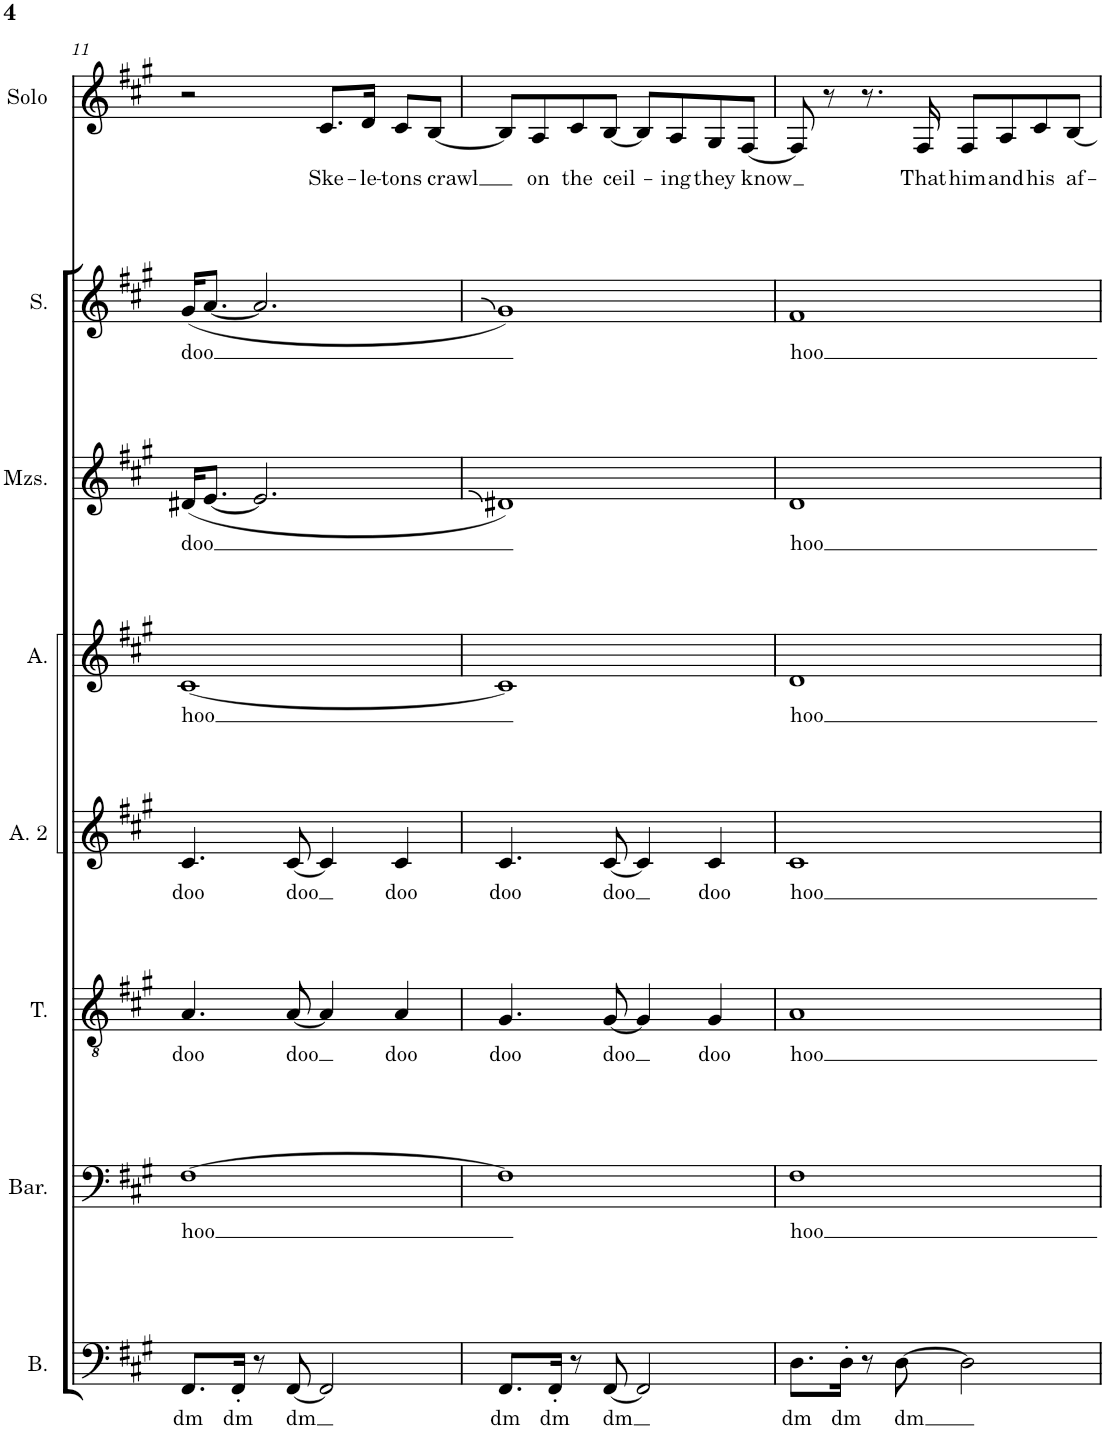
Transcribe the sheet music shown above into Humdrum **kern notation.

**kern	**text	**kern	**text	**kern	**text	**kern	**text	**kern	**text	**kern	**text	**kern	**text	**kern	**text
*part8	*part8	*part7	*part7	*part6	*part6	*part5	*part5	*part4	*part4	*part3	*part3	*part2	*part2	*part1	*part1
*staff8	*staff8	*staff7	*staff7	*staff6	*staff6	*staff5	*staff5	*staff4	*staff4	*staff3	*staff3	*staff2	*staff2	*staff1	*staff1
*I"Bass	*	*I"Baritone	*	*I"Tenor	*	*I"Alto 2	*	*I"Alto	*	*I"Mezzo-soprano	*	*I"Soprano	*	*I"Solo	*
*I'B.	*	*I'Bar.	*	*I'T.	*	*I'A. 2	*	*I'A.	*	*I'Mzs.	*	*I'S.	*	*I'Solo	*
!!LO:PB:g=z
*clefF4	*	*clefF4	*	*clefGv2	*	*clefG2	*	*clefG2	*	*clefG2	*	*clefG2	*	*clefG2	*
*k[f#c#g#]	*	*k[f#c#g#]	*	*k[f#c#g#]	*	*k[f#c#g#]	*	*k[f#c#g#]	*	*k[f#c#g#]	*	*k[f#c#g#]	*	*k[f#c#g#]	*
*M4/4	*	*M4/4	*	*M4/4	*	*M4/4	*	*M4/4	*	*M4/4	*	*M4/4	*	*M4/4	*
=11	=11	=11	=11	=11	=11	=11	=11	=11	=11	=11	=11	=11	=11	=11	=11
!	!LO:LY:b	!	!LO:LY:b	!	!LO:LY:b	!	!LO:LY:b	!	!LO:LY:b	!	!LO:LY:b	!	!LO:LY:b	!	!
8.FF#/L	dm	[1F#	hoo	4.A/	doo	4.c#/	doo	[1c#	hoo	(16d#X/KL	doo	(16g#/KL	doo	2r	.
.	.	.	.	.	.	.	.	.	.	[8.e/J	.	[8.a/J	.	.	.
!	!LO:LY:b	!	!	!	!	!	!	!	!	!	!	!	!	!	!
16FF#'/Jk	dm	.	.	.	.	.	.	.	.	.	.	.	.	.	.
8r	.	.	.	.	.	.	.	.	.	2.e/]	.	2.a/]	.	.	.
!	!LO:LY:b	!	!	!	!LO:LY:b	!	!LO:LY:b	!	!	!	!	!	!	!	!
[8FF#/	dm	.	.	[8A/	doo	[8c#/	doo	.	.	.	.	.	.	.	.
!	!	!	!	!	!	!	!	!	!	!	!	!	!	!	!LO:LY:b
2FF#/]	.	.	.	4A/]	.	4c#/]	.	.	.	.	.	.	.	8.c#/L	Ske-
!	!	!	!	!	!	!	!	!	!	!	!	!	!	!	!LO:LY:b
.	.	.	.	.	.	.	.	.	.	.	.	.	.	16d/Jk	-le-
!	!	!	!	!	!LO:LY:b	!	!LO:LY:b	!	!	!	!	!	!	!	!LO:LY:b
.	.	.	.	4A/	doo	4c#/	doo	.	.	.	.	.	.	8c#/L	-tons
!	!	!	!	!	!	!	!	!	!	!	!	!	!	!	!LO:LY:b
.	.	.	.	.	.	.	.	.	.	.	.	.	.	[8B/J	crawl
=12	=12	=12	=12	=12	=12	=12	=12	=12	=12	=12	=12	=12	=12	=12	=12
!	!LO:LY:b	!	!	!	!LO:LY:b	!	!LO:LY:b	!	!	!	!	!	!	!	!
8.FF#/L	dm	1F#]	.	4.G#/	doo	4.c#/	doo	1c#]	.	1d#X)	.	1g#)	.	8B/L]	.
!	!	!	!	!	!	!	!	!	!	!	!	!	!	!	!LO:LY:b
.	.	.	.	.	.	.	.	.	.	.	.	.	.	8A/	on
!	!LO:LY:b	!	!	!	!	!	!	!	!	!	!	!	!	!	!
16FF#'/Jk	dm	.	.	.	.	.	.	.	.	.	.	.	.	.	.
!	!	!	!	!	!	!	!	!	!	!	!	!	!	!	!LO:LY:b
8r	.	.	.	.	.	.	.	.	.	.	.	.	.	8c#/	the
!	!LO:LY:b	!	!	!	!LO:LY:b	!	!LO:LY:b	!	!	!	!	!	!	!	!LO:LY:b
[8FF#/	dm	.	.	[8G#/	doo	[8c#/	doo	.	.	.	.	.	.	[8B/J	ceil-
2FF#/]	.	.	.	4G#/]	.	4c#/]	.	.	.	.	.	.	.	8B/L]	.
!	!	!	!	!	!	!	!	!	!	!	!	!	!	!	!LO:LY:b
.	.	.	.	.	.	.	.	.	.	.	.	.	.	8A/	-ing
!	!	!	!	!	!LO:LY:b	!	!LO:LY:b	!	!	!	!	!	!	!	!LO:LY:b
.	.	.	.	4G#/	doo	4c#/	doo	.	.	.	.	.	.	8G#/	they
!	!	!	!	!	!	!	!	!	!	!	!	!	!	!	!LO:LY:b
.	.	.	.	.	.	.	.	.	.	.	.	.	.	[8F#/J	know
=13	=13	=13	=13	=13	=13	=13	=13	=13	=13	=13	=13	=13	=13	=13	=13
!	!LO:LY:b	!	!LO:LY:b	!	!LO:LY:b	!	!LO:LY:b	!	!LO:LY:b	!	!LO:LY:b	!	!LO:LY:b	!	!
8.D\L	dm	1F#	hoo	1A	hoo	1c#	hoo	1d	hoo	1d	hoo	1f#	hoo	8F#/]	.
.	.	.	.	.	.	.	.	.	.	.	.	.	.	8r	.
!	!LO:LY:b	!	!	!	!	!	!	!	!	!	!	!	!	!	!
16D'\Jk	dm	.	.	.	.	.	.	.	.	.	.	.	.	.	.
8r	.	.	.	.	.	.	.	.	.	.	.	.	.	8.r	.
!	!LO:LY:b	!	!	!	!	!	!	!	!	!	!	!	!	!	!
[8D\	dm	.	.	.	.	.	.	.	.	.	.	.	.	.	.
!	!	!	!	!	!	!	!	!	!	!	!	!	!	!	!LO:LY:b
.	.	.	.	.	.	.	.	.	.	.	.	.	.	16F#/	That
!	!	!	!	!	!	!	!	!	!	!	!	!	!	!	!LO:LY:b
2D\]	.	.	.	.	.	.	.	.	.	.	.	.	.	8F#/L	him
!	!	!	!	!	!	!	!	!	!	!	!	!	!	!	!LO:LY:b
.	.	.	.	.	.	.	.	.	.	.	.	.	.	8A/	and
!	!	!	!	!	!	!	!	!	!	!	!	!	!	!	!LO:LY:b
.	.	.	.	.	.	.	.	.	.	.	.	.	.	8c#/	his
!	!	!	!	!	!	!	!	!	!	!	!	!	!	!	!LO:LY:b
.	.	.	.	.	.	.	.	.	.	.	.	.	.	[8B/J	af-
=	=	=	=	=	=	=	=	=	=	=	=	=	=	=	=
*-	*-	*-	*-	*-	*-	*-	*-	*-	*-	*-	*-	*-	*-	*-	*-
